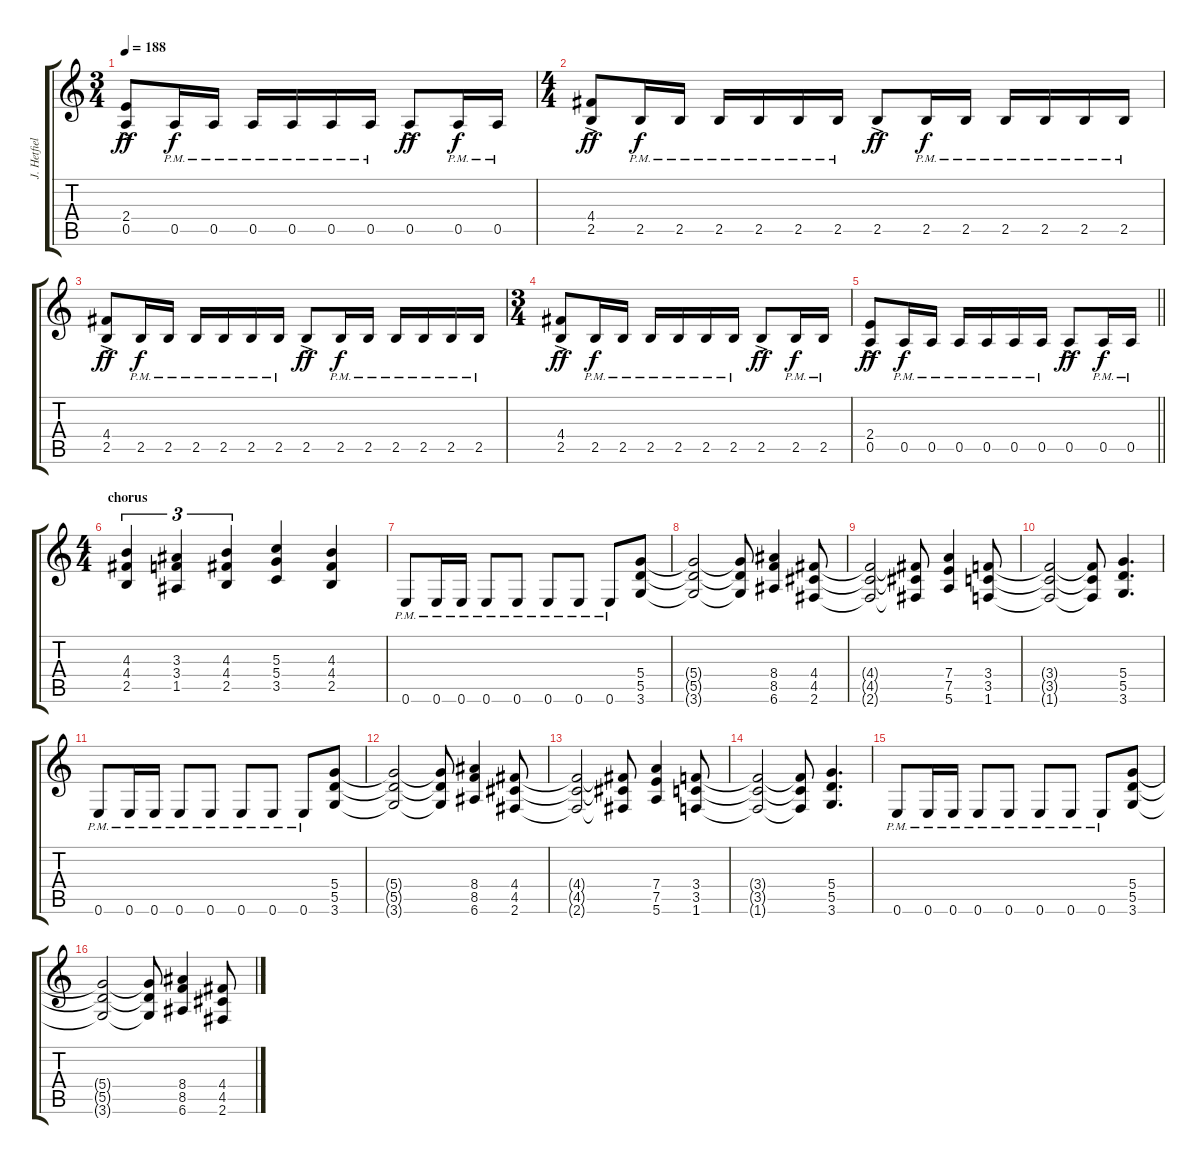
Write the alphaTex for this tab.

\track ("J. Hetfield - Rhythm guitar" "J. Hetfiel") {instrument distortionguitar}
\staff {score tabs}
\tuning (E4 B3 G3 D3 A2 E2) {hide}
\ts (3 4)
\tempo 188
\clef g2
\ks c
(2.4{ac} 0.5{ac}).8{dy ff} 0.5{pm}.16{dy f} 0.5{pm}.16 0.5{pm}.16 0.5{pm}.16 0.5{pm}.16 0.5{pm}.16 0.5{ac}.8{dy ff} 0.5{pm}.16{dy f} 0.5{pm}.16 |
\ts (4 4)
(4.4{ac} 2.5{ac}).8{dy ff} 2.5{pm}.16{dy f} 2.5{pm}.16 2.5{pm}.16 2.5{pm}.16 2.5{pm}.16 2.5{pm}.16 2.5{ac}.8{dy ff} 2.5{pm}.16{dy f} 2.5{pm}.16 2.5{pm}.16 2.5{pm}.16 2.5{pm}.16 2.5{pm}.16 |
(4.4{ac} 2.5{ac}).8{dy ff} 2.5{pm}.16{dy f} 2.5{pm}.16 2.5{pm}.16 2.5{pm}.16 2.5{pm}.16 2.5{pm}.16 2.5{ac}.8{dy ff} 2.5{pm}.16{dy f} 2.5{pm}.16 2.5{pm}.16 2.5{pm}.16 2.5{pm}.16 2.5{pm}.16 |
\ts (3 4)
(4.4{ac} 2.5{ac}).8{dy ff} 2.5{pm}.16{dy f} 2.5{pm}.16 2.5{pm}.16 2.5{pm}.16 2.5{pm}.16 2.5{pm}.16 2.5{ac}.8{dy ff} 2.5{pm}.16{dy f} 2.5{pm}.16 |
\barLineRight lightlight
(2.4{ac} 0.5{ac}).8{dy ff} 0.5{pm}.16{dy f} 0.5{pm}.16 0.5{pm}.16 0.5{pm}.16 0.5{pm}.16 0.5{pm}.16 0.5{ac}.8{dy ff} 0.5{pm}.16{dy f} 0.5{pm}.16 |
\ts (4 4)
\section ("" "chorus")
(4.3 4.4 2.5).4{tu (3 2)} (3.3 3.4 1.5).4{tu (3 2)} (4.3 4.4 2.5).4{tu (3 2)} (5.3 5.4 3.5).4 (4.3 4.4 2.5).4 |
0.6{pm}.8 0.6{pm}.16 0.6{pm}.16 0.6{pm}.8 0.6{pm}.8 0.6{pm}.8 0.6{pm}.8 0.6{pm}.8 (5.4 5.5 3.6).8 |
(5.4{t} 5.5{t} 3.6{t}).2 (5.4{t} 5.5{t} 3.6{t}).8 (8.4 8.5 6.6).4 (4.4 4.5 2.6).8 |
(4.4{t} 4.5{t} 2.6{t}).2 (4.4{t} 4.5{t} 2.6{t}).8 (7.4 7.5 5.6).4 (3.4 3.5 1.6).8 |
(3.4{t} 3.5{t} 1.6{t}).2 (3.4{t} 3.5{t} 1.6{t}).8 (5.4 5.5 3.6).4{d} |
0.6{pm}.8 0.6{pm}.16 0.6{pm}.16 0.6{pm}.8 0.6{pm}.8 0.6{pm}.8 0.6{pm}.8 0.6{pm}.8 (5.4 5.5 3.6).8 |
(5.4{t} 5.5{t} 3.6{t}).2 (5.4{t} 5.5{t} 3.6{t}).8 (8.4 8.5 6.6).4 (4.4 4.5 2.6).8 |
(4.4{t} 4.5{t} 2.6{t}).2 (4.4{t} 4.5{t} 2.6{t}).8 (7.4 7.5 5.6).4 (3.4 3.5 1.6).8 |
(3.4{t} 3.5{t} 1.6{t}).2 (3.4{t} 3.5{t} 1.6{t}).8 (5.4 5.5 3.6).4{d} |
0.6{pm}.8 0.6{pm}.16 0.6{pm}.16 0.6{pm}.8 0.6{pm}.8 0.6{pm}.8 0.6{pm}.8 0.6{pm}.8 (5.4 5.5 3.6).8 |
(5.4{t} 5.5{t} 3.6{t}).2 (5.4{t} 5.5{t} 3.6{t}).8 (8.4 8.5 6.6).4 (4.4 4.5 2.6).8
